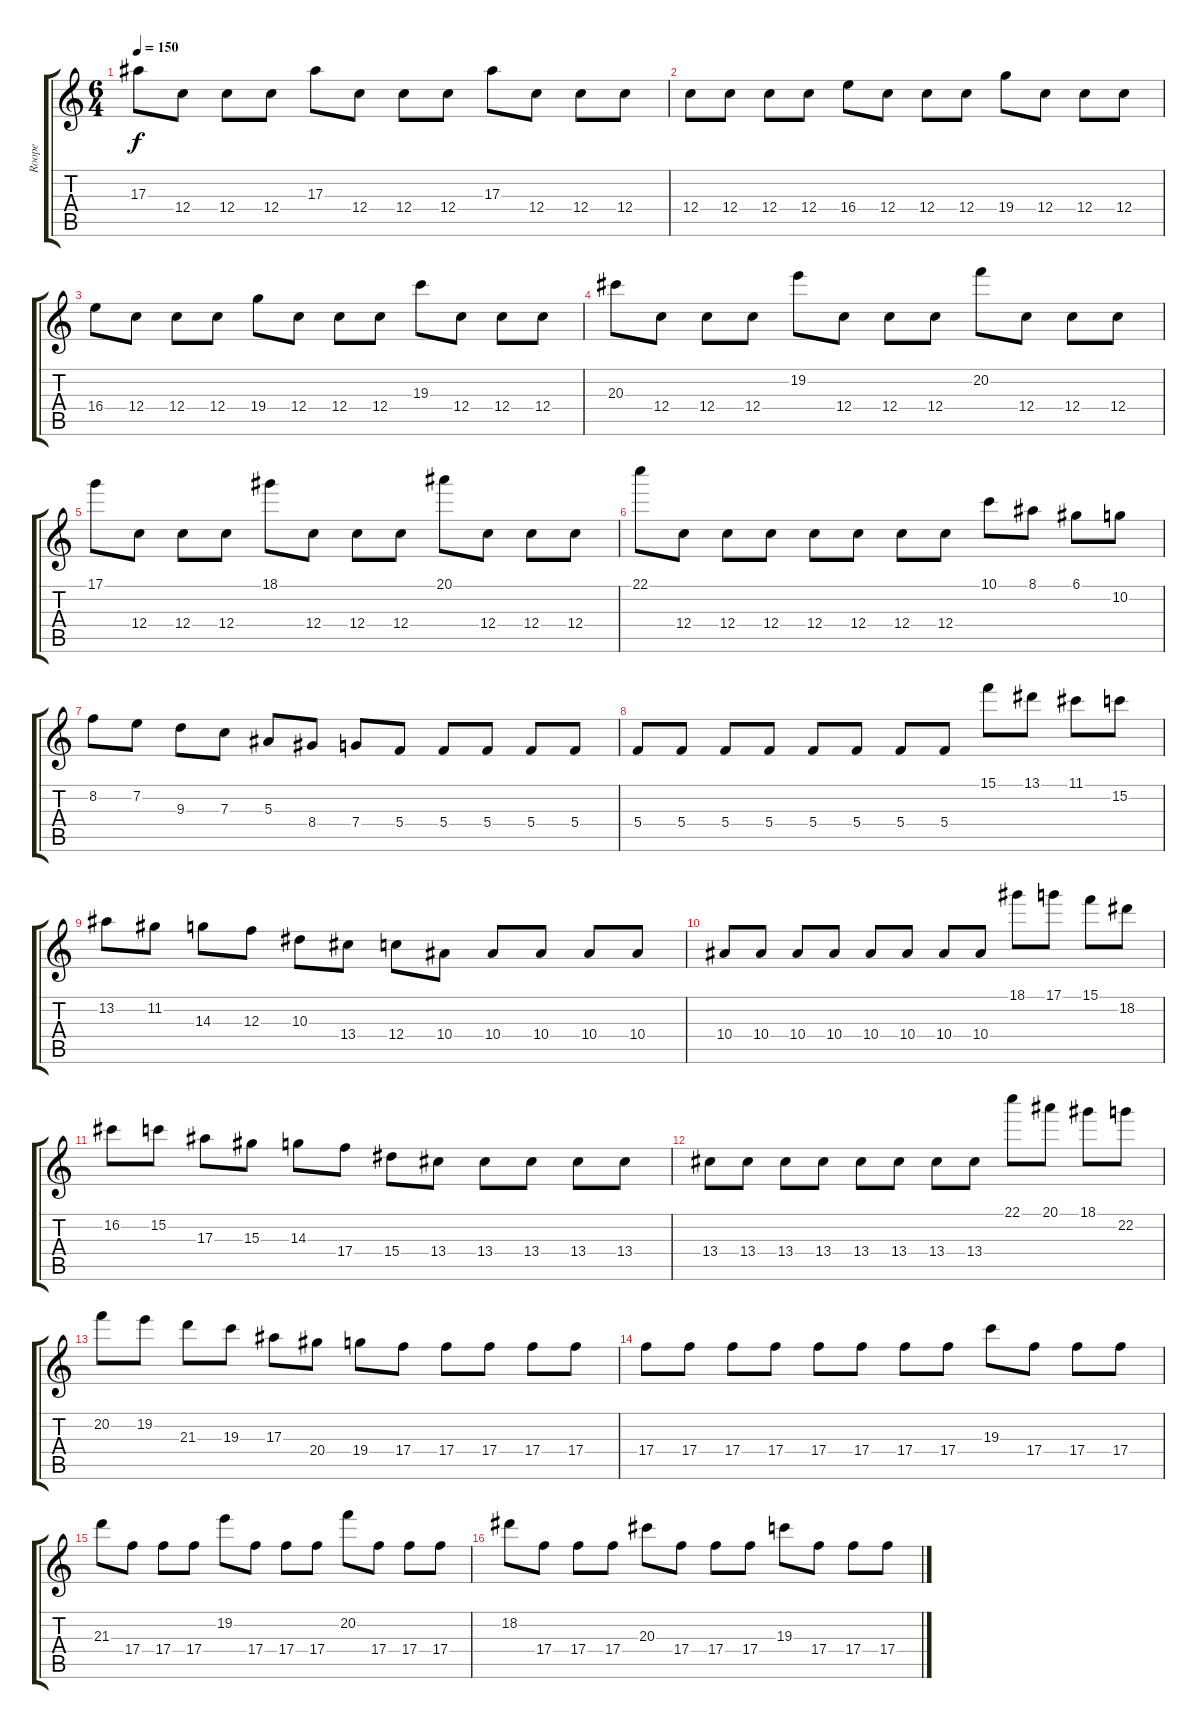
\track ("Roope" "Roope") {instrument distortionguitar}
\staff {score tabs}
\tuning (D4 A3 F3 C3 G2 D2) {hide}
\ts (6 4)
\tempo 150
\clef g2
\ks c
17.3.8{dy f} 12.4.8 12.4.8 12.4.8 17.3.8 12.4.8 12.4.8 12.4.8 17.3.8 12.4.8 12.4.8 12.4.8 |
12.4.8 12.4.8 12.4.8 12.4.8 16.4.8 12.4.8 12.4.8 12.4.8 19.4.8 12.4.8 12.4.8 12.4.8 |
16.4.8 12.4.8 12.4.8 12.4.8 19.4.8 12.4.8 12.4.8 12.4.8 19.3.8 12.4.8 12.4.8 12.4.8 |
20.3.8 12.4.8 12.4.8 12.4.8 19.2.8 12.4.8 12.4.8 12.4.8 20.2.8 12.4.8 12.4.8 12.4.8 |
17.1.8 12.4.8 12.4.8 12.4.8 18.1.8 12.4.8 12.4.8 12.4.8 20.1.8 12.4.8 12.4.8 12.4.8 |
22.1.8 12.4.8 12.4.8 12.4.8 12.4.8 12.4.8 12.4.8 12.4.8 10.1.8 8.1.8 6.1.8 10.2.8 |
8.2.8 7.2.8 9.3.8 7.3.8 5.3.8 8.4.8 7.4.8 5.4.8 5.4.8 5.4.8 5.4.8 5.4.8 |
5.4.8 5.4.8 5.4.8 5.4.8 5.4.8 5.4.8 5.4.8 5.4.8 15.1.8 13.1.8 11.1.8 15.2.8 |
13.2.8 11.2.8 14.3.8 12.3.8 10.3.8 13.4.8 12.4.8 10.4.8 10.4.8 10.4.8 10.4.8 10.4.8 |
10.4.8 10.4.8 10.4.8 10.4.8 10.4.8 10.4.8 10.4.8 10.4.8 18.1.8 17.1.8 15.1.8 18.2.8 |
16.2.8 15.2.8 17.3.8 15.3.8 14.3.8 17.4.8 15.4.8 13.4.8 13.4.8 13.4.8 13.4.8 13.4.8 |
13.4.8 13.4.8 13.4.8 13.4.8 13.4.8 13.4.8 13.4.8 13.4.8 22.1.8 20.1.8 18.1.8 22.2.8 |
20.2.8 19.2.8 21.3.8 19.3.8 17.3.8 20.4.8 19.4.8 17.4.8 17.4.8 17.4.8 17.4.8 17.4.8 |
17.4.8 17.4.8 17.4.8 17.4.8 17.4.8 17.4.8 17.4.8 17.4.8 19.3.8 17.4.8 17.4.8 17.4.8 |
21.3.8 17.4.8 17.4.8 17.4.8 19.2.8 17.4.8 17.4.8 17.4.8 20.2.8 17.4.8 17.4.8 17.4.8 |
18.2.8 17.4.8 17.4.8 17.4.8 20.3.8 17.4.8 17.4.8 17.4.8 19.3.8 17.4.8 17.4.8 17.4.8
